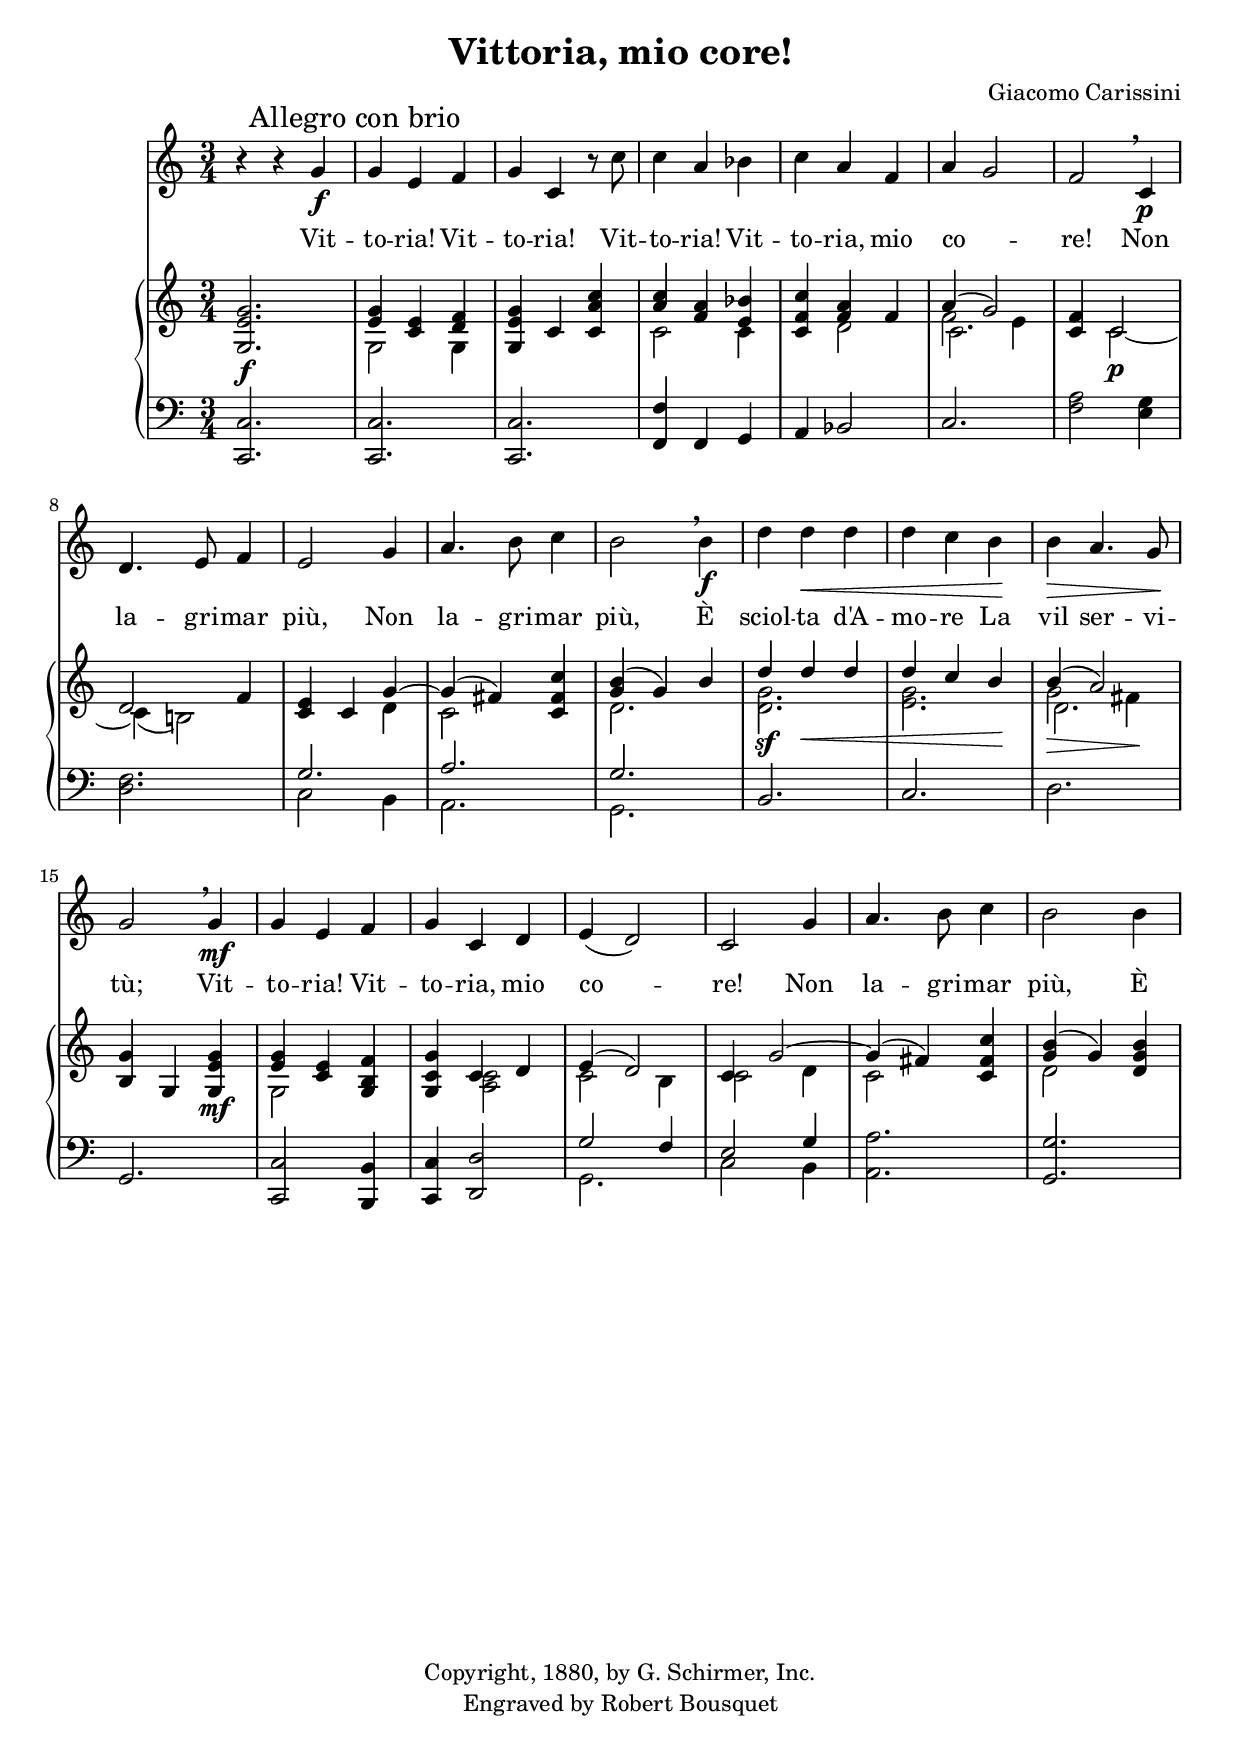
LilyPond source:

\version "2.16.1"
\header {
  title     = "Vittoria, mio core!"
  composer  = "Giacomo Carissini"
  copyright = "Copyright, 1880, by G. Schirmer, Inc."
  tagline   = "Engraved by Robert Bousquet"
}

melody = \relative c'' {
  \clef treble
  \key c \major
  \time 3/4

  r4 r g\f
  \mark "Allegro con brio"
  g e f
  g c, r8 c'
  c4 a bes
  c a f
  a ~ g2
  f \breathe c4\p
  d4. e8 f4
  e2 g4
  a4. b8 c4
  b2 \breathe b4\f
  d d\< d
  d c b\!
  b\> a4. g8\!
  g2 \breathe g4\mf
  g e f
  g c, d
  e( d2)
  c g'4
  a4. b8 c4
  b2 b4
}

text = \lyricmode {
  Vit --
  to -- ria! Vit --
  to -- ria! Vit --
  to -- ria! Vit --
  to -- ria, mio
  co --
  re! Non
  la -- gri -- mar
  più, Non
  la -- gri -- mar
  più, È
  sciol -- ta d'A --
  mo -- re La
  vil ser -- vi --
  tù; Vit --
  to -- ria! Vit --
  to -- ria, mio
  co --
  re! Non
  la -- gri -- mar
  più, È
}

upper = \relative c'' {
  \clef treble
  \key c \major
  \time 3/4

  <g, e' g>2.\f
  << { <e' g>4 <c e>4 <d f> } \\ {g,2 g4} >>
  <e' g g,>4  c <c' a c,> % TODO: Add slur
  << { <c a>4 <f, a>4 <bes e,> } \\ {c,2 c4} >>
  <c f c'> << {<f a> f4} \\ {d2} >>
  << {a'4( g2)} \\ {f2 e4} \\ {\stemDown \once \override NoteColumn #'force-hshift = #0.5 c2.} >>
  <c f>4 << {c2} \\ {c2~\p} >>
  << {d2 f4} \\ {c4( b!2)} >>
  <c e>4 c << {g'~} \\ {d} >>
  << {g( fis4)} \\ {c2} >> <c fis c'>4
  << {<g' b>4( g) b} \\ {d,2.} >>
  << {d'4\sf d\< d} \\ {<g, d>2.} >>
  << {d'4 c b\!} \\ {<g e>2.} >>
  << {b4( a2)} \\ {g2\> fis4\!} \\ {\stemDown \once \override NoteColumn #'force-hshift = #0.5 d2.} >>
  <g b,>4 g, <g' e g,>\mf % TODO: Add slur
  << {<g e>4 <e c>} \\ {g,2} >> <f' b, g>4
  <g c, g> << {c, d} \\ {<c a>2} >>
  << {e4( d2)} \\ {c2 b4} >>
  << {c4 g'2~} \\ {c,2 d4} >>
  << {g4( fis)} \\ {c2} >> <c fis c'>4
  << {<b' g>4( g)} \\ {d2} >> <b' g d>4
}

lower = \relative c {
  \clef bass
  \key c \major
  \time 3/4

  <c c,>2.
  <c c,>2.
  <c c,>2.
  <f, f'>4 f g
  a bes2
  c2.
  <f a>2 <e g>4
  <d f>2.
  << {g2.} \\ {c,2 b4} >>
  << {a'2.} \\ {a,} >>
  << {g'} \\ {g,} >>
  b
  c
  d
  g,
  <c c,>2 <b b,>4
  <c c,>4 <d d,>2
  << {g2 f4} \\ {g,2.} >>
  << {e'2 g4} \\ {c,2 b4} >>
  <a a'>2.
  <g g'>2.
}

\score {
  <<
    \new Voice = "mel" { \autoBeamOff \melody }
    \new Lyrics \lyricsto mel \text
    \new PianoStaff <<
      \new Staff = "upper" \upper
      \new Staff = "lower" \lower
    >>
  >>
  \layout {
    \context { \Staff \RemoveEmptyStaves }
  }
  \midi { }
}
